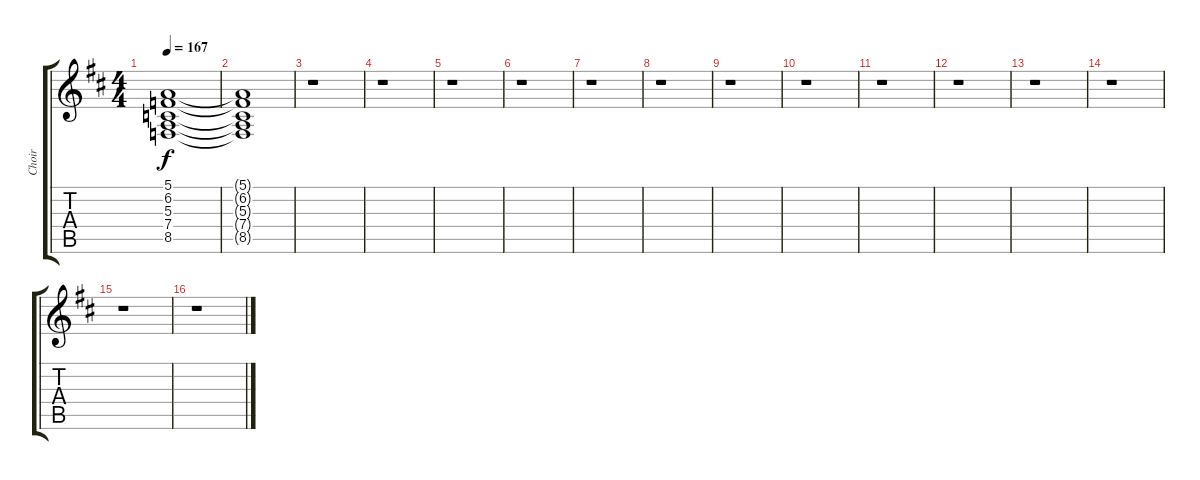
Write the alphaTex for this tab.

\track ("Choir" "Choir") {instrument pad4choir}
\staff {score tabs}
\tuning (E4 B3 G3 D3 A2 D2) {hide}
\ts (4 4)
\tempo 167
\clef g2
\ks d
(5.1 6.2 5.3 7.4 8.5).1{dy f} |
(5.1{t} 6.2{t} 5.3{t} 7.4{t} 8.5{t}).1 |
r.1 |
r.1 |
r.1 |
r.1 |
r.1 |
r.1 |
r.1 |
r.1 |
r.1 |
r.1 |
r.1 |
r.1 |
r.1 |
r.1
